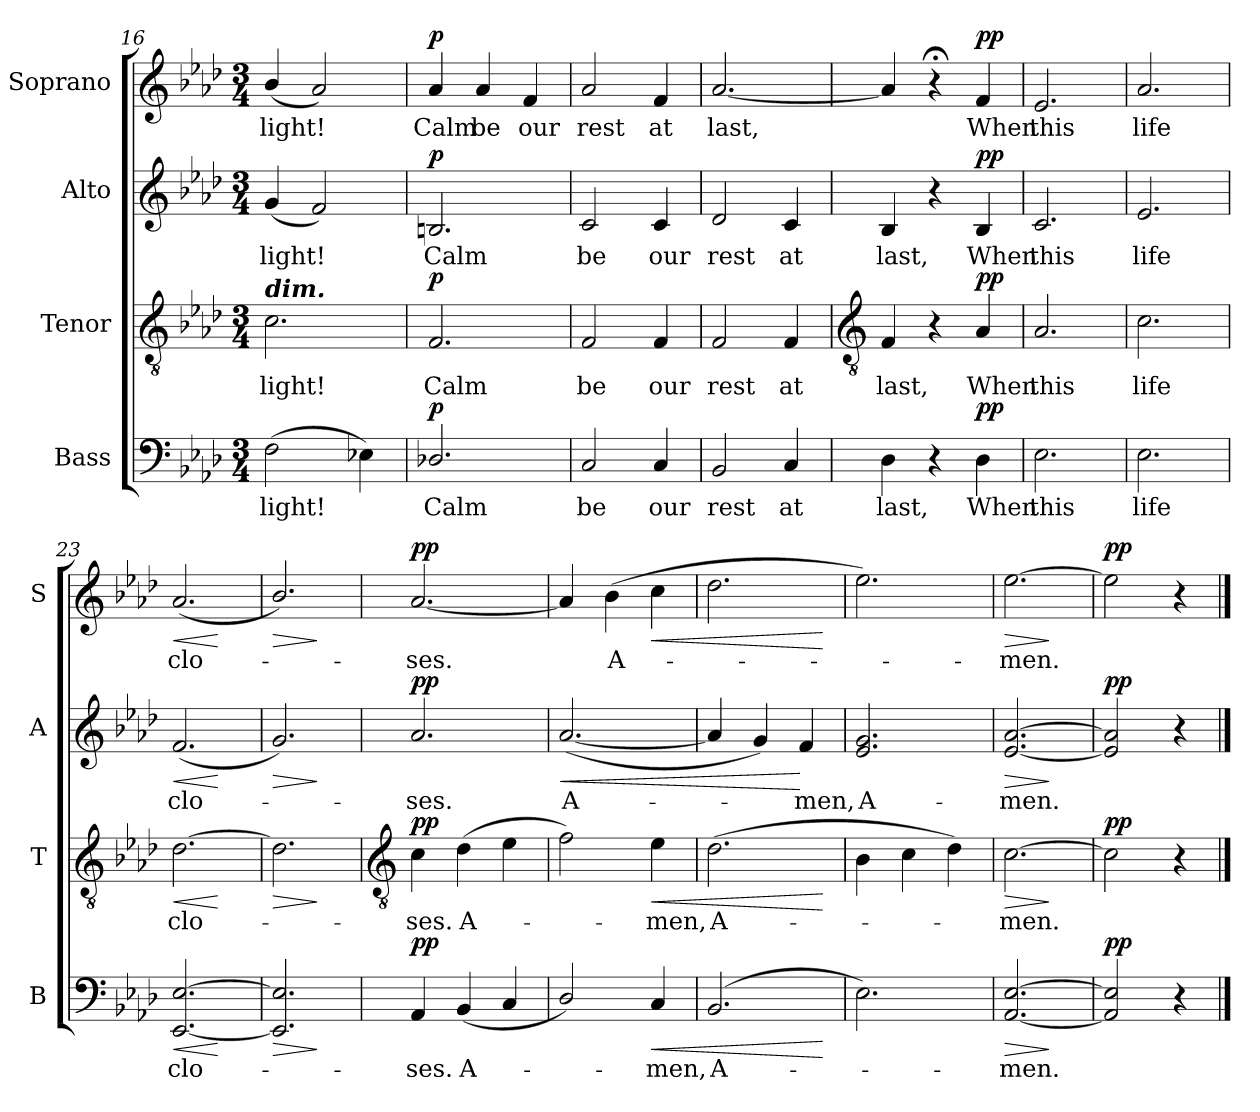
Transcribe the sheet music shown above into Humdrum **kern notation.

**kern	**text	**dynam	**kern	**text	**dynam	**kern	**text	**dynam	**kern	**text	**dynam
*part4	*part4	*part4	*part3	*part3	*part3	*part2	*part2	*part2	*part1	*part1	*part1
*staff4	*staff4	*staff4	*staff3	*staff3	*staff3	*staff2	*staff2	*staff2	*staff1	*staff1	*staff1
*I"Bass	*	*	*I"Tenor	*	*	*I"Alto	*	*	*I"Soprano	*	*
*I'B	*	*	*I'T	*	*	*I'A	*	*	*I'S	*	*
*clefF4	*	*	*clefGv2	*	*	*clefG2	*	*	*clefG2	*	*
*k[b-e-a-d-]	*	*	*k[b-e-a-d-]	*	*	*k[b-e-a-d-]	*	*	*k[b-e-a-d-]	*	*
*A-:	*	*	*A-:	*	*	*A-:	*	*	*A-:	*	*
*M3/4	*	*	*M3/4	*	*	*M3/4	*	*	*M3/4	*	*
=16	=16	=16	=16	=16	=16	=16	=16	=16	=16	=16	=16
!	!	!	!LO:TX:a:Bi:t=dim.	!	!	!	!	!	!	!	!
!	!LO:LY:b	!	!	!LO:LY:b	!	!	!LO:LY:b	!	!	!LO:LY:b	!
(>2F	light!	.	2.c	light!	.	(<4g/	light!	.	(<4b-/	light!	.
.	.	.	.	.	.	2f)	.	.	2a-)	.	.
4E-X)	.	.	.	.	.	.	.	.	.	.	.
=17	=17	=17	=17	=17	=17	=17	=17	=17	=17	=17	=17
!	!LO:LY:b	!LO:DY:b	!	!LO:LY:b	!LO:DY:b	!	!LO:LY:b	!LO:DY:b	!	!LO:LY:b	!LO:DY:b
2.D-X/	Calm	p	2.F	Calm	p	2.Bn	Calm	p	4a-	Calm	p
!	!	!	!	!	!	!	!	!	!	!LO:LY:b	!
.	.	.	.	.	.	.	.	.	4a-	be	.
!	!	!	!	!	!	!	!	!	!	!LO:LY:b	!
.	.	.	.	.	.	.	.	.	4f	our	.
=18	=18	=18	=18	=18	=18	=18	=18	=18	=18	=18	=18
!	!LO:LY:b	!	!	!LO:LY:b	!	!	!LO:LY:b	!	!	!LO:LY:b	!
2C	be	.	2F	be	.	2c	be	.	2a-	rest	.
!	!LO:LY:b	!	!	!LO:LY:b	!	!	!LO:LY:b	!	!	!LO:LY:b	!
4C	our	.	4F	our	.	4c	our	.	4f	at	.
=19	=19	=19	=19	=19	=19	=19	=19	=19	=19	=19	=19
!	!LO:LY:b	!	!	!LO:LY:b	!	!	!LO:LY:b	!	!	!LO:LY:b	!
2BB-	rest	.	2F	rest	.	2d-	rest	.	[2.a-	last,	.
!	!LO:LY:b	!	!	!LO:LY:b	!	!	!LO:LY:b	!	!	!	!
4C	at	.	4F	at	.	4c	at	.	.	.	.
!!LO:LB:g=z
=20	=20	=20	=20	=20	=20	=20	=20	=20	=20	=20	=20
*	*	*	*clefGv2	*	*	*	*	*	*	*	*
!	!LO:LY:b	!	!	!LO:LY:b	!	!	!LO:LY:b	!	!	!	!
4D-	last,	.	4F	last,	.	4B-	last,	.	4a-]	.	.
4r	.	.	4r	.	.	4r	.	.	4r;<	.	.
!	!LO:LY:b	!LO:DY:b	!	!LO:LY:b	!LO:DY:b	!	!LO:LY:b	!LO:DY:b	!	!LO:LY:b	!LO:DY:b
4D-	When	pp	4A-	When	pp	4B-	When	pp	4f	When	pp
=21	=21	=21	=21	=21	=21	=21	=21	=21	=21	=21	=21
!	!LO:LY:b	!	!	!LO:LY:b	!	!	!LO:LY:b	!	!	!LO:LY:b	!
2.E-	this	.	2.A-	this	.	2.c	this	.	2.e-	this	.
=22	=22	=22	=22	=22	=22	=22	=22	=22	=22	=22	=22
!	!LO:LY:b	!	!	!LO:LY:b	!	!	!LO:LY:b	!	!	!LO:LY:b	!
2.E-	life	.	2.c	life	.	2.e-	life	.	2.a-	life	.
=23	=23	=23	=23	=23	=23	=23	=23	=23	=23	=23	=23
!	!LO:LY:b	!LO:HP:b	!	!LO:LY:b	!LO:HP:b	!	!LO:LY:b	!LO:HP:b	!	!LO:LY:b	!LO:HP:b
[2.EE- [2.E-	clo-	<	[2.d-	clo-	<	(<2.f	clo-	<	(<2.a-	clo-	<
.	.	[	.	.	[	.	.	[	.	.	[
=24	=24	=24	=24	=24	=24	=24	=24	=24	=24	=24	=24
!	!	!LO:HP:b	!	!	!LO:HP:b	!	!	!LO:HP:b	!	!	!LO:HP:b
2.EE-] 2.E-]	.	>	2.d-]	.	>	2.g)	.	>	2.b-/)	.	>
.	.	]	.	.	]	.	.	]	.	.	]
!!LO:LB:g=z
=25	=25	=25	=25	=25	=25	=25	=25	=25	=25	=25	=25
*	*	*	*clefGv2	*	*	*	*	*	*	*	*
!	!LO:LY:b	!LO:DY:b	!	!LO:LY:b	!LO:DY:b	!	!LO:LY:b	!LO:DY:b	!	!LO:LY:b	!LO:DY:b
4AA-	ses.	pp	4c	ses.	pp	2.a-	ses.	pp	[2.a-	ses.	pp
!	!LO:LY:b	!	!	!LO:LY:b	!	!	!	!	!	!	!
(<4BB-	A-	.	(>4d-	A-	.	.	.	.	.	.	.
4C	.	.	4e-	.	.	.	.	.	.	.	.
=26	=26	=26	=26	=26	=26	=26	=26	=26	=26	=26	=26
!	!	!	!	!	!	!	!LO:LY:b	!LO:HP:b	!	!	!
2D-/)	.	.	2f)	.	.	(<[2.a-	A-	<	4a-]	.	.
!	!	!	!	!	!	!	!	!	!	!LO:LY:b	!
.	.	.	.	.	.	.	.	.	(>4b-	A-	.
!	!LO:LY:b	!LO:HP:b	!	!LO:LY:b	!LO:HP:b	!	!	!	!	!	!LO:HP:b
4C	men,	<	4e-	men,	<	.	.	.	4cc	.	<
=27	=27	=27	=27	=27	=27	=27	=27	=27	=27	=27	=27
!	!LO:LY:b	!	!	!LO:LY:b	!	!	!	!	!	!	!
(<2.BB-	A-	.	(>2.d-	A-	.	4a-]	.	.	2.dd-	.	.
.	.	.	.	.	.	4g)	.	.	.	.	.
!	!	!	!	!	!	!	!LO:LY:b	!	!	!	!
.	.	.	.	.	.	4f	men,	[	.	.	.
.	.	[	.	.	[	.	.	.	.	.	[
=28	=28	=28	=28	=28	=28	=28	=28	=28	=28	=28	=28
!	!	!	!	!	!	!	!LO:LY:b	!	!	!	!
2.E-)	.	.	4B-	.	.	2.e- 2.g	A-	.	2.ee-)	.	.
.	.	.	4c	.	.	.	.	.	.	.	.
.	.	.	4d-)	.	.	.	.	.	.	.	.
=29	=29	=29	=29	=29	=29	=29	=29	=29	=29	=29	=29
!	!LO:LY:b	!LO:HP:b	!	!LO:LY:b	!LO:HP:b	!	!LO:LY:b	!LO:HP:b	!	!LO:LY:b	!LO:HP:b
[2.AA- [2.E-	men.	>	[2.c	men.	>	[2.e- [2.a-	-men.	>	[2.ee-	men.	>
.	.	]	.	.	]	.	.	]	.	.	]
=30	=30	=30	=30	=30	=30	=30	=30	=30	=30	=30	=30
!	!	!LO:DY:b	!	!	!LO:DY:b	!	!	!LO:DY:b	!	!	!LO:DY:b
2AA-] 2E-]	.	pp	2c]	.	pp	2e-] 2a-]	.	pp	2ee-]	.	pp
4r	.	.	4r	.	.	4r	.	.	4r	.	.
==	==	==	==	==	==	==	==	==	==	==	==
*-	*-	*-	*-	*-	*-	*-	*-	*-	*-	*-	*-
